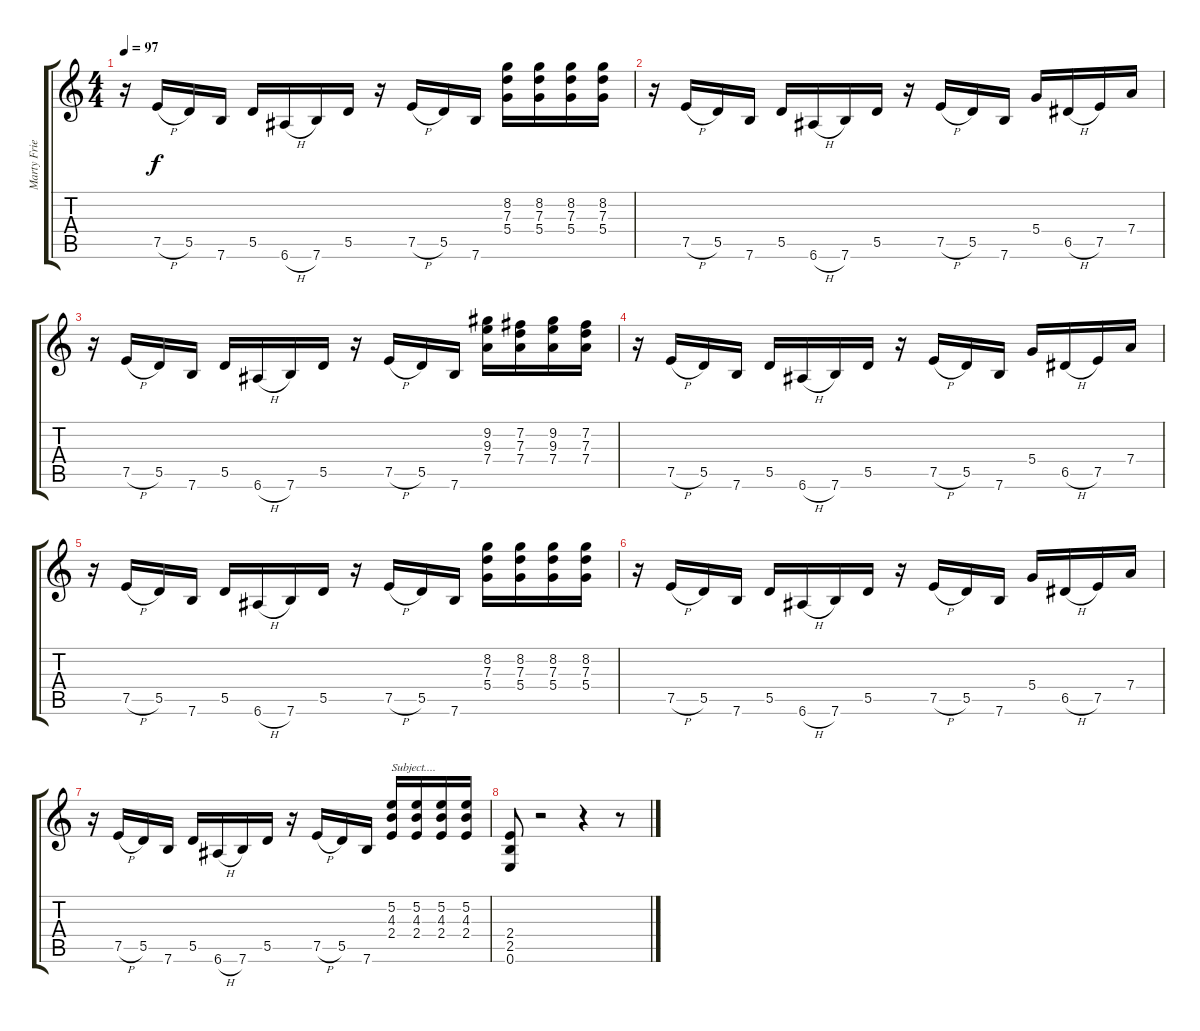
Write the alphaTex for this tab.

\track ("Marty Friedman" "Marty Frie") {instrument distortionguitar}
\staff {score tabs}
\tuning (E4 B3 G3 D3 A2 E2) {hide}
\ts (4 4)
\tempo 97
\clef g2
\ks c
r.16{dy f} 7.5{h}.16 5.5.16 7.6.16 5.5.16 6.6{h}.16 7.6.16 5.5.16 r.16 7.5{h}.16 5.5.16 7.6.16 (8.2 7.3 5.4).16 (8.2 7.3 5.4).16 (8.2 7.3 5.4).16 (8.2 7.3 5.4).16 |
r.16 7.5{h}.16 5.5.16 7.6.16 5.5.16 6.6{h}.16 7.6.16 5.5.16 r.16 7.5{h}.16 5.5.16 7.6.16 5.4.16 6.5{h}.16 7.5.16 7.4.16 |
r.16 7.5{h}.16 5.5.16 7.6.16 5.5.16 6.6{h}.16 7.6.16 5.5.16 r.16 7.5{h}.16 5.5.16 7.6.16 (9.2 9.3 7.4).16 (7.2 7.3 7.4).16 (9.2 9.3 7.4).16 (7.2 7.3 7.4).16 |
r.16 7.5{h}.16 5.5.16 7.6.16 5.5.16 6.6{h}.16 7.6.16 5.5.16 r.16 7.5{h}.16 5.5.16 7.6.16 5.4.16 6.5{h}.16 7.5.16 7.4.16 |
r.16 7.5{h}.16 5.5.16 7.6.16 5.5.16 6.6{h}.16 7.6.16 5.5.16 r.16 7.5{h}.16 5.5.16 7.6.16 (8.2 7.3 5.4).16 (8.2 7.3 5.4).16 (8.2 7.3 5.4).16 (8.2 7.3 5.4).16 |
r.16 7.5{h}.16 5.5.16 7.6.16 5.5.16 6.6{h}.16 7.6.16 5.5.16 r.16 7.5{h}.16 5.5.16 7.6.16 5.4.16 6.5{h}.16 7.5.16 7.4.16 |
r.16 7.5{h}.16 5.5.16 7.6.16 5.5.16 6.6{h}.16 7.6.16 5.5.16 r.16 7.5{h}.16 5.5.16 7.6.16 (5.2 4.3 2.4).16{txt "Subject...."} (5.2 4.3 2.4).16 (5.2 4.3 2.4).16 (5.2 4.3 2.4).16 |
(2.4 2.5 0.6).8 r.2 r.4 r.8
